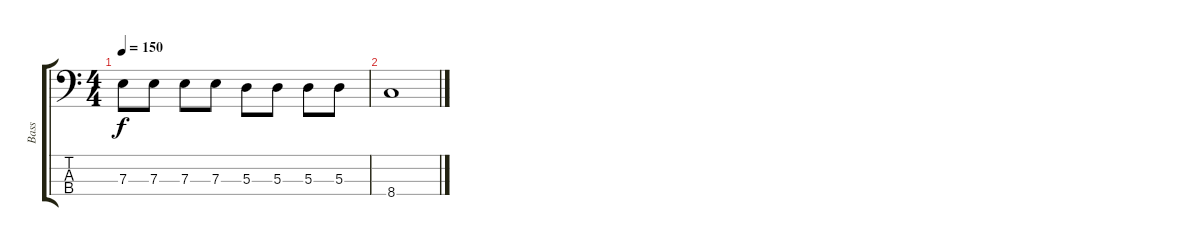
\track ("Bass" "Bass") {instrument electricbasspick}
\staff {score tabs}
\tuning (G2 D2 A1 E1) {hide}
\ts (4 4)
\tempo 150
\clef f4
\ks c
7.3.8{dy f} 7.3.8 7.3.8 7.3.8 5.3.8 5.3.8 5.3.8 5.3.8 |
8.4.1
